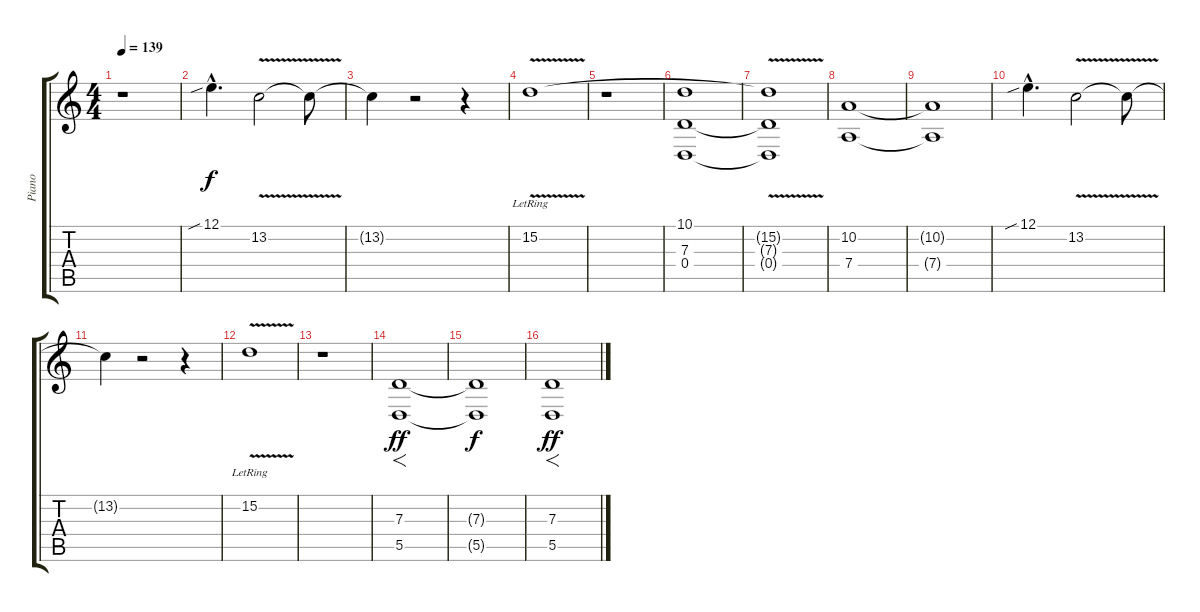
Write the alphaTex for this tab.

\track ("Piano" "Piano") {instrument electricpiano1}
\staff {score tabs}
\tuning (E4 B3 G3 D3 A2 E2) {hide}
\ts (4 4)
\tempo 139
\clef g2
\ks c
r.1{dy f} |
12.1{sib hac}.4{d} 13.2{v}.2 13.2{t}.8 |
13.2{t}.4 r.2 r.4 |
15.2{v lr}.1 |
r.1 |
(10.1 7.3 0.4).1 |
(15.2{t} 7.3{t} 0.4{t}).1 |
(10.2 7.4).1 |
(10.2{t} 7.4{t}).1 |
12.1{sib hac}.4{d} 13.2{v}.2 13.2{t}.8 |
13.2{t}.4 r.2 r.4 |
15.2{v lr}.1 |
r.1 |
(7.3 5.5).1{f dy ff} |
(7.3{t} 5.5{t}).1{dy f} |
(7.3 5.5).1{f dy ff}
